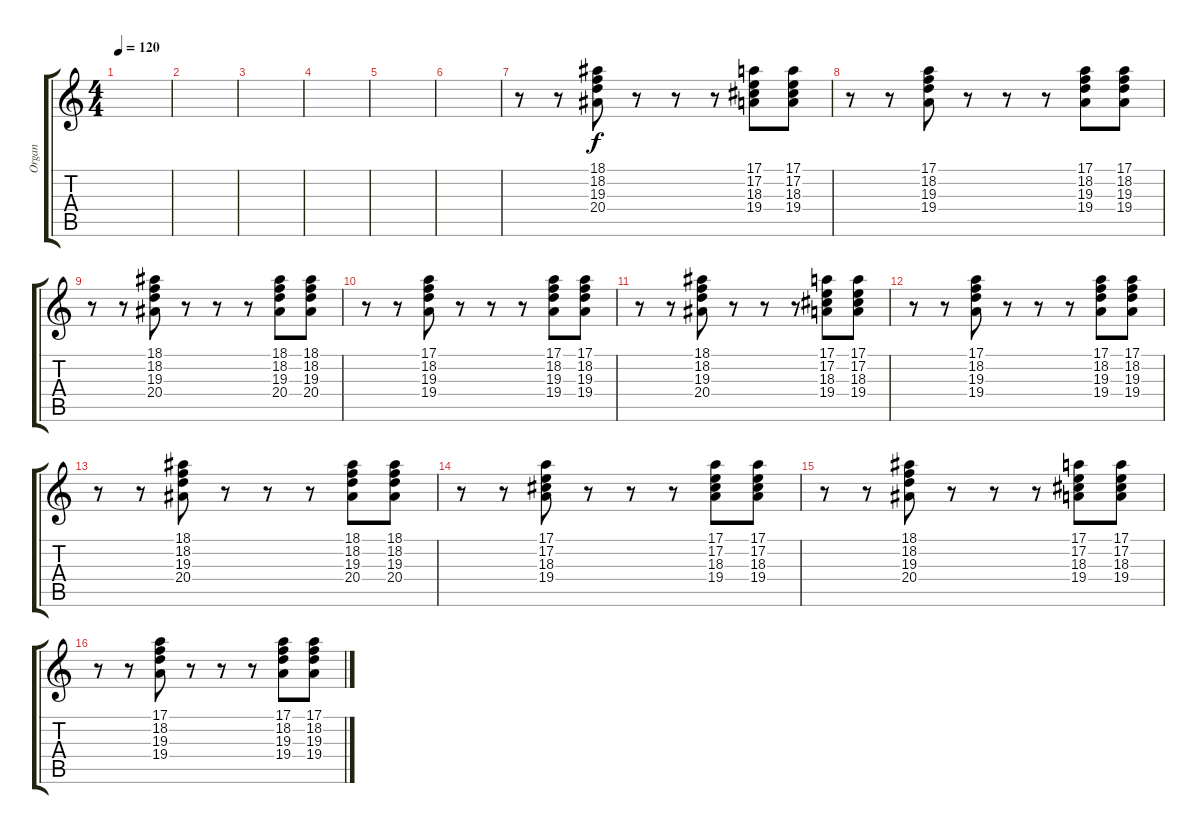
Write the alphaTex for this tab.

\track ("Organ" "Organ") {instrument churchorgan}
\staff {score tabs}
\tuning (E4 B3 G3 D3 A2 E2) {hide}
\ts (4 4)
\tempo 120
\clef g2
\ks c
|
|
|
|
|
|
r.8 r.8 (18.1 18.2 19.3 20.4).8 r.8 r.8 r.8 (17.1 17.2 18.3 19.4).8 (17.1 17.2 18.3 19.4).8 |
r.8 r.8 (17.1 18.2 19.3 19.4).8 r.8 r.8 r.8 (17.1 18.2 19.3 19.4).8 (17.1 18.2 19.3 19.4).8 |
r.8 r.8 (18.1 18.2 19.3 20.4).8 r.8 r.8 r.8 (18.1 18.2 19.3 20.4).8 (18.1 18.2 19.3 20.4).8 |
r.8 r.8 (17.1 18.2 19.3 19.4).8 r.8 r.8 r.8 (17.1 18.2 19.3 19.4).8 (17.1 18.2 19.3 19.4).8 |
r.8 r.8 (18.1 18.2 19.3 20.4).8 r.8 r.8 r.8 (17.1 17.2 18.3 19.4).8 (17.1 17.2 18.3 19.4).8 |
r.8 r.8 (17.1 18.2 19.3 19.4).8 r.8 r.8 r.8 (17.1 18.2 19.3 19.4).8 (17.1 18.2 19.3 19.4).8 |
r.8 r.8 (18.1 18.2 19.3 20.4).8 r.8 r.8 r.8 (18.1 18.2 19.3 20.4).8 (18.1 18.2 19.3 20.4).8 |
r.8 r.8 (17.1 17.2 18.3 19.4).8 r.8 r.8 r.8 (17.1 17.2 18.3 19.4).8 (17.1 17.2 18.3 19.4).8 |
r.8 r.8 (18.1 18.2 19.3 20.4).8 r.8 r.8 r.8 (17.1 17.2 18.3 19.4).8 (17.1 17.2 18.3 19.4).8 |
r.8 r.8 (17.1 18.2 19.3 19.4).8 r.8 r.8 r.8 (17.1 18.2 19.3 19.4).8 (17.1 18.2 19.3 19.4).8
